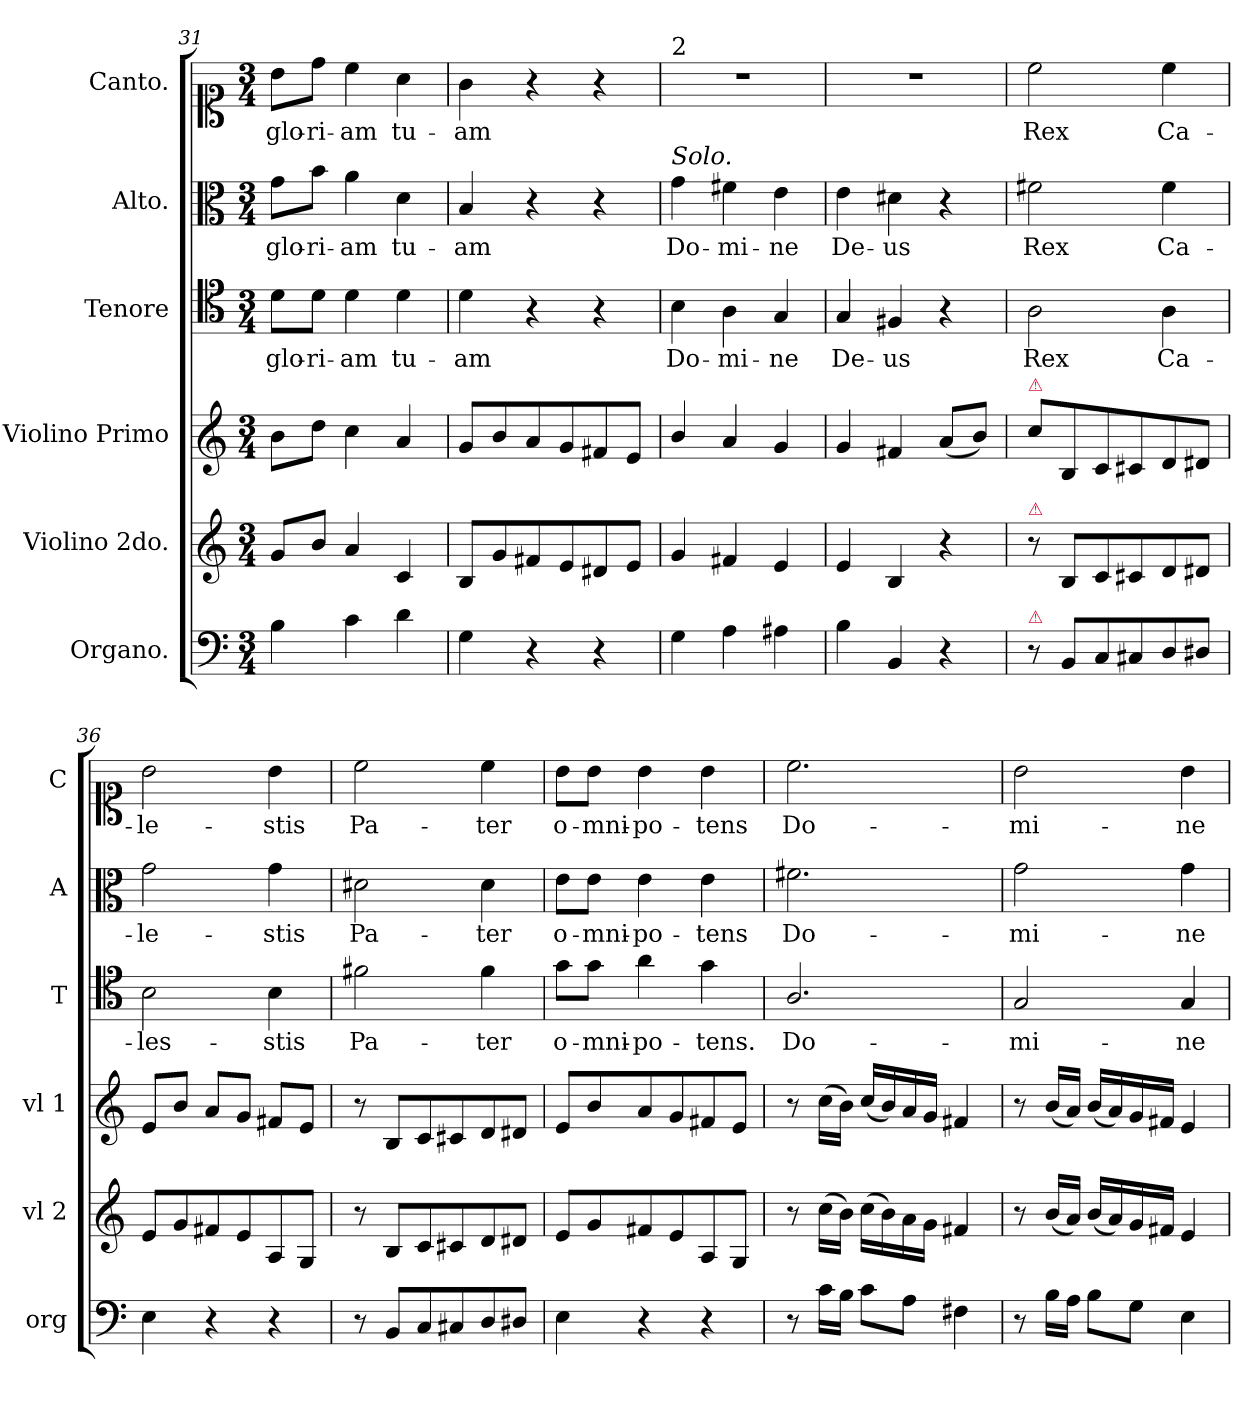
**kern	**kern	**kern	**kern	**text	**kern	**text	**kern	**text
*part6	*part5	*part4	*part3	*part3	*part2	*part2	*part1	*part1
*staff6	*staff5	*staff4	*staff3	*staff3	*staff2	*staff2	*staff1	*staff1
*I"Organo.	*I"Violino 2do.	*I"Violino Primo	*I"Tenore	*	*I"Alto.	*	*I"Canto.	*
*I'org	*I'vl 2	*I'vl 1	*I'T	*	*I'A	*	*I'C	*
*clefF4	*clefG2	*clefG2	*clefC4	*	*clefC3	*	*clefC1	*
*k[]	*k[]	*k[]	*k[]	*	*k[]	*	*k[]	*
*C:	*C:	*C:	*C:	*	*C:	*	*C:	*
*M3/4	*M3/4	*M3/4	*M3/4	*	*M3/4	*	*M3/4	*
=31	=31	=31	=31	=31	=31	=31	=31	=31
4B\	8g/L	8b\L	8d\L	glo-	8g\L	glo-	8b\L	glo-
.	8b/J	8dd\J	8d\J	-ri-	8b\J	-ri-	8dd\J	-ri-
4c\	4a/	4cc\	4d\	-am	4a\	-am	4cc\	-am
4d\	4c/	4a/	4d\	tu-	4d\	tu-	4a\	tu-
=32	=32	=32	=32	=32	=32	=32	=32	=32
4G\	8B/L	8g/L	4d\	-am	4B/	-am	4g\	-am
.	8g/	8b/	.	.	.	.	.	.
4r	8f#X/	8a/	4r	.	4r	.	4r	.
.	8e/	8g/	.	.	.	.	.	.
4r	8d#X/	8f#X/	4r	.	4r	.	4r	.
.	8e/J	8e/J	.	.	.	.	.	.
=33	=33	=33	=33	=33	=33	=33	=33	=33
!	!	!	!	!	!	!	!LO:TX:a:t=2	!
!	!	!	!	!	!LO:TX:a:i:t=Solo.	!	!	!
4G\	4g/	4b/	4B\	Do-	4g\	Do-	2.r	.
4A\	4f#X/	4a/	4A\	-mi-	4f#X\	-mi-	.	.
4A#X\	4e/	4g/	4G/	-ne	4e\	-ne	.	.
=34	=34	=34	=34	=34	=34	=34	=34	=34
4B\	4e/	4g/	4G/	De-	4e\	De-	2.r	.
4BB/	4B/	4f#X/	4F#X/	-us	4d#X\	-us	.	.
4r	4r	(<8a/L	4r	.	4r	.	.	.
.	.	8b/J)	.	.	.	.	.	.
=35	=35	=35	=35	=35	=35	=35	=35	=35
!	!	!LO:TX:a:color=crimson:t=⚠	!	!	!	!	!	!
!	!LO:TX:a:color=crimson:t=⚠	!	!	!	!	!	!	!
!LO:TX:a:color=crimson:t=⚠	!	!	!	!	!	!	!	!
8r	8r	8cc\L	2A\	Rex	2f#X\	Rex	2cc\	Rex
8BB/L	8B/L	8B/	.	.	.	.	.	.
8C/	8c/	8c/	.	.	.	.	.	.
8C#X/	8c#X/	8c#X/	.	.	.	.	.	.
8D/	8d/	8d/	4A\	Ca-	4f#\	Ca-	4cc\	Ca-
8D#X/J	8d#X/J	8d#X/J	.	.	.	.	.	.
=36	=36	=36	=36	=36	=36	=36	=36	=36
4E\	8e/L	8e/L	2B\	-les-	2g\	-le-	2b\	-le-
.	8g/	8b/J	.	.	.	.	.	.
4r	8f#X/	8a/L	.	.	.	.	.	.
.	8e/	8g/J	.	.	.	.	.	.
4r	8A/	8f#X/L	4B\	-stis	4g\	-stis	4b\	-stis
.	8G/J	8e/J	.	.	.	.	.	.
=37	=37	=37	=37	=37	=37	=37	=37	=37
8r	8r	8r	2f#X\	Pa-	2d#X\	Pa-	2cc\	Pa-
8BB/L	8B/L	8B/L	.	.	.	.	.	.
8C/	8c/	8c/	.	.	.	.	.	.
8C#X/	8c#X/	8c#X/	.	.	.	.	.	.
8D/	8d/	8d/	4f#\	-ter	4d#\	-ter	4cc\	-ter
8D#X/J	8d#X/J	8d#X/J	.	.	.	.	.	.
=38	=38	=38	=38	=38	=38	=38	=38	=38
4E\	8e/L	8e/L	8g\L	o-	8e\L	o-	8b\L	o-
.	8g/	8b/	8g\J	-mni-	8e\J	-mni-	8b\J	-mni-
4r	8f#X/	8a/	4a\	-po-	4e\	-po-	4b\	-po-
.	8e/	8g/	.	.	.	.	.	.
4r	8A/	8f#X/	4g\	-tens.	4e\	-tens	4b\	-tens
.	8G/J	8e/J	.	.	.	.	.	.
=39	=39	=39	=39	=39	=39	=39	=39	=39
8r	8r	8r	2.A/	Do-	2.f#X\	Do-	2.cc\	Do-
16c\LL	(>16cc\LL	(>16cc\LL	.	.	.	.	.	.
16B\JJ	16b\JJ)	16b\JJ)	.	.	.	.	.	.
8c\L	(>16cc\LL	(<16cc/LL	.	.	.	.	.	.
.	16b\)	16b/)	.	.	.	.	.	.
8A\J	16a\	16a/	.	.	.	.	.	.
.	16g\JJ	16g/JJ	.	.	.	.	.	.
4F#X\	4f#X/	4f#X/	.	.	.	.	.	.
=40	=40	=40	=40	=40	=40	=40	=40	=40
8r	8r	8r	2G/	-mi-	2g\	-mi-	2b\	-mi-
16B\LL	(<16b/LL	(<16b/LL	.	.	.	.	.	.
16A\JJ	16a/JJ)	16a/JJ)	.	.	.	.	.	.
8B\L	(<16b/LL	(<16b/LL	.	.	.	.	.	.
.	16a/)	16a/)	.	.	.	.	.	.
8G\J	16g/	16g/	.	.	.	.	.	.
.	16f#X/JJ	16f#X/JJ	.	.	.	.	.	.
4E\	4e/	4e/	4G/	-ne	4g\	-ne	4b\	-ne
=	=	=	=	=	=	=	=	=
*-	*-	*-	*-	*-	*-	*-	*-	*-
